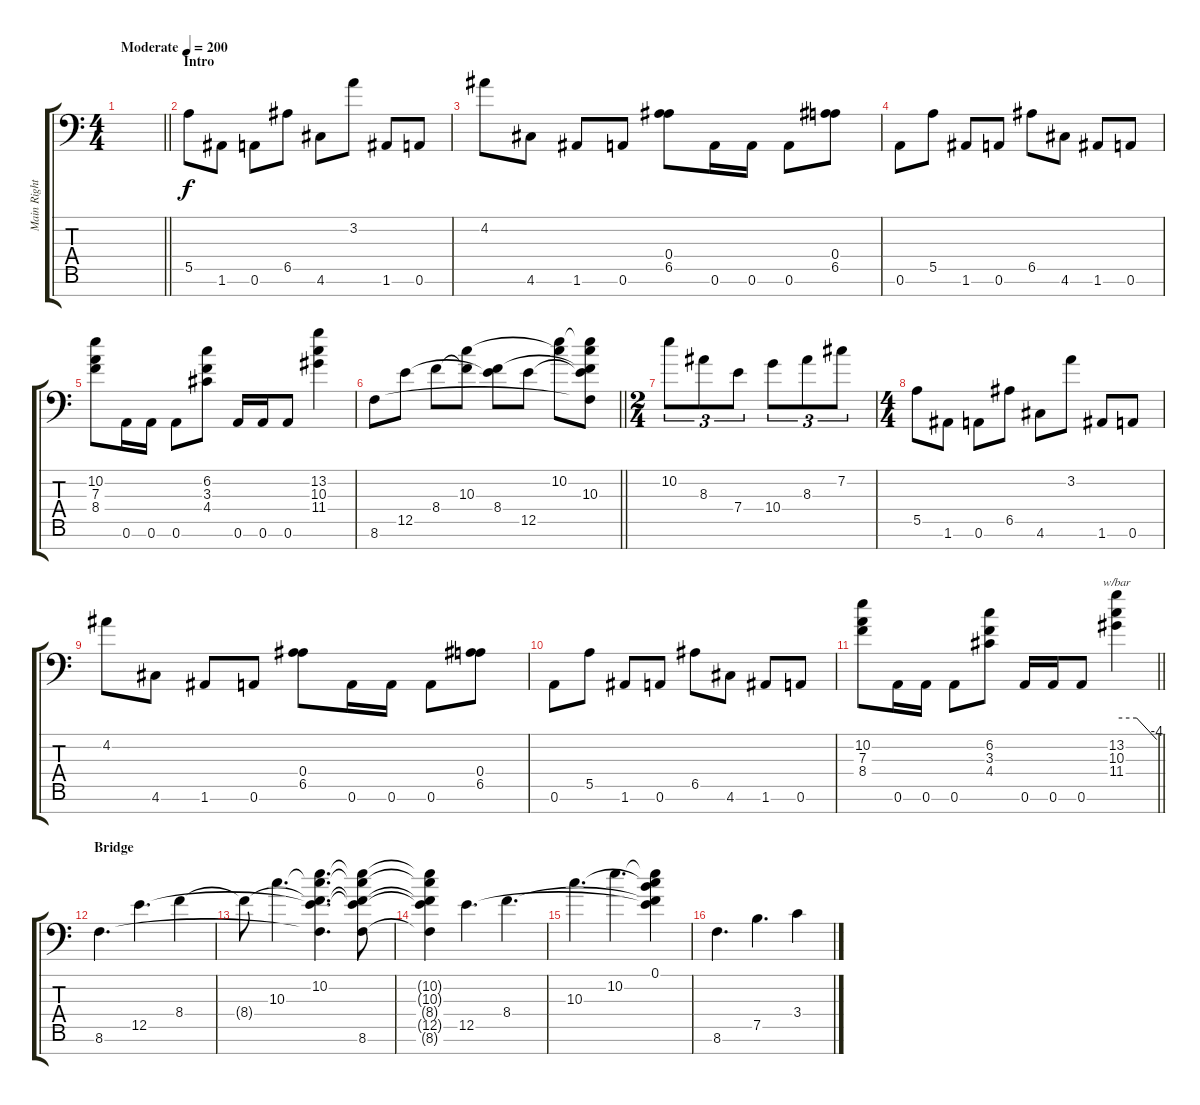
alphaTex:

\track ("Main Right" "Main Right") {instrument distortionguitar}
\staff {score tabs}
\tuning (B3 Gb3 D3 A2 E2 A1 E1) {hide}
\ts (4 4)
\tempo (200 "Moderate")
\clef f4
\barLineRight lightlight
\ks c
|
\section ("" "Intro")
5.5.8 1.6.8 0.6.8 6.5.8 4.6.8 3.2.8 1.6.8 0.6.8 |
4.2.8 4.6.8 1.6.8 0.6.8 (0.4 6.5).8 0.6.16 0.6.16 0.6.8 (0.4 6.5).8 |
0.6.8 5.5.8 1.6.8 0.6.8 6.5.8 4.6.8 1.6.8 0.6.8 |
(10.2 7.3 8.4).8 0.6.16 0.6.16 0.6.8 (6.2 3.3 4.4).8 0.6.16 0.6.16 0.6.8 (13.2 10.3 11.4).4 |
\barLineRight lightlight
8.6.8 12.5.8 8.4.8 (10.3 8.4{t}).8 (8.4 12.5{t}).8 12.5.8 (10.2 10.3{t}).8 (10.2{t} 10.3 8.4{t} 12.5{t} 8.6{t}).8 |
\ts (2 4)
10.2.8{tu (3 2)} 8.3.8{tu (3 2)} 7.4.8{tu (3 2)} 10.4.8{tu (3 2)} 8.3.8{tu (3 2)} 7.2.8{tu (3 2)} |
\ts (4 4)
5.5.8 1.6.8 0.6.8 6.5.8 4.6.8 3.2.8 1.6.8 0.6.8 |
4.2.8 4.6.8 1.6.8 0.6.8 (0.4 6.5).8 0.6.16 0.6.16 0.6.8 (0.4 6.5).8 |
0.6.8 5.5.8 1.6.8 0.6.8 6.5.8 4.6.8 1.6.8 0.6.8 |
\barLineRight lightlight
(10.2 7.3 8.4).8 0.6.16 0.6.16 0.6.8 (6.2 3.3 4.4).8 0.6.16 0.6.16 0.6.8 (13.2 10.3 11.4).4{tbe (custom default 0 0 30 0 60 -16)} |
\section ("" "Bridge")
8.6.4{d} 12.5.4{d} 8.4.4 |
8.4{t}.8 10.3.4{d} (10.2 10.3{t} 8.4{t} 12.5{t} 8.6{t}).4{d} (10.2{t} 10.3{t} 8.4{t} 12.5{t} 8.6).8 |
(10.2{t} 10.3{t} 8.4{t} 12.5{t} 8.6{t}).4 12.5.4{d} 8.4.4{d} |
10.3.4{d} 10.2.4{d} (0.1 10.2{t} 10.3{t} 8.4{t} 12.5{t}).4 |
8.6.4{d} 7.5.4{d} 3.4.4
